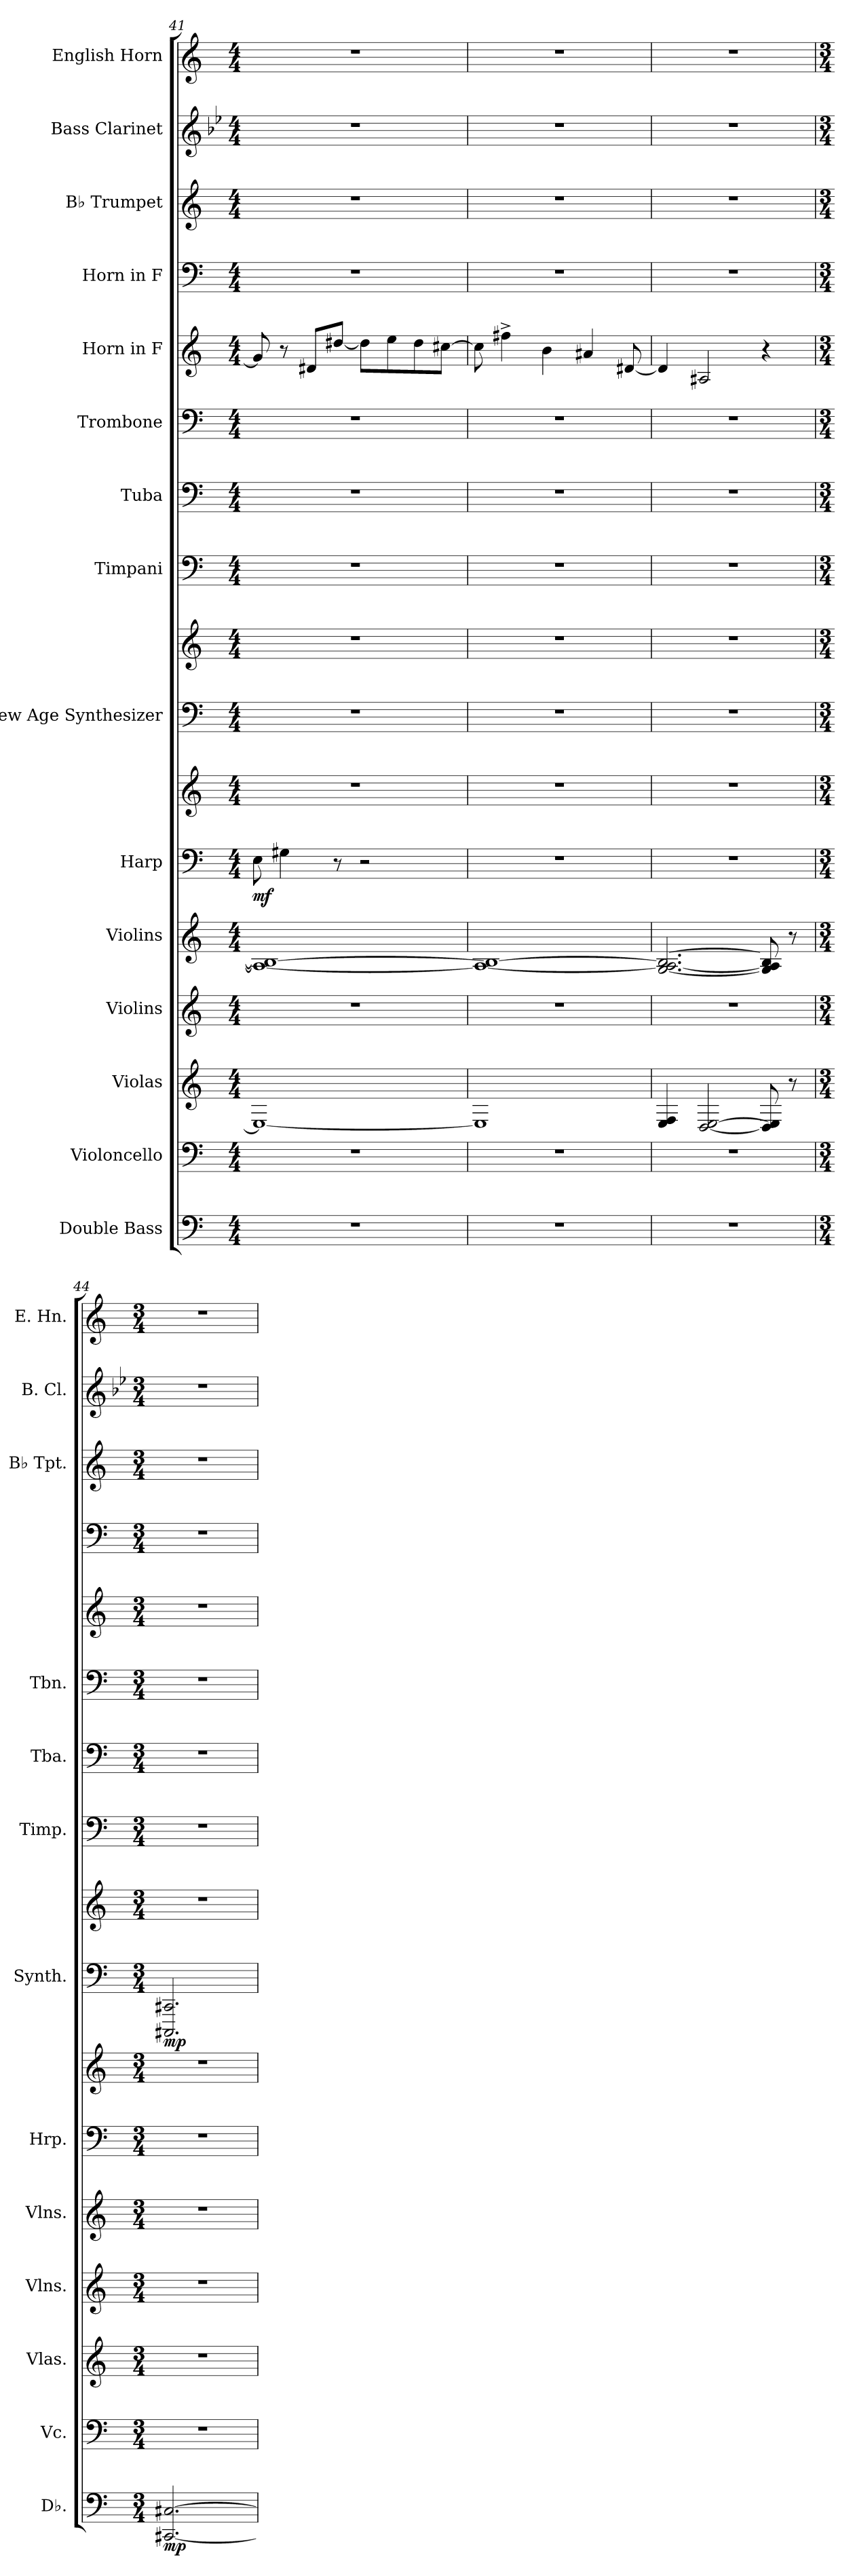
**kern	**dynam	**kern	**kern	**kern	**kern	**kern	**kern	**dynam	**kern	**kern	**kern	**kern	**kern	**kern	**kern	**kern	**kern	**kern
*part15	*part15	*part14	*part13	*part12	*part11	*part10	*part10	*part10	*part9	*part9	*part8	*part7	*part6	*part5	*part4	*part3	*part2	*part1
*staff17	*staff17	*staff16	*staff15	*staff14	*staff13	*staff12	*staff11	*staff11/12	*staff10	*staff9	*staff8	*staff7	*staff6	*staff5	*staff4	*staff3	*staff2	*staff1
*I"Double Bass	*	*I"Violoncello	*I"Violas	*I"Violins	*I"Violins	*I"Harp	*	*	*I"New Age Synthesizer	*	*I"Timpani	*I"Tuba	*I"Trombone	*I"Horn in F	*I"Horn in F	*I"B♭ Trumpet	*I"Bass Clarinet	*I"English Horn
*I'Db.	*	*I'Vc.	*I'Vlas.	*I'Vlns.	*I'Vlns.	*I'Hrp.	*	*	*I'Synth.	*	*I'Timp.	*I'Tba.	*I'Tbn.	*	*	*I'B♭ Tpt.	*I'B. Cl.	*I'E. Hn.
*clefF4	*	*clefF4	*clefG2	*clefG2	*clefG2	*clefF4	*clefG2	*	*clefF4	*clefG2	*clefF4	*clefF4	*clefF4	*clefG2	*clefF4	*clefG2	*clefG2	*clefG2
*ITrd7c12	*	*	*	*	*	*	*	*	*	*	*	*	*	*ITrd4c7	*ITrd4c7	*ITrd1c2	*ITrd8c14	*ITrd4c7
*k[]	*	*k[]	*k[]	*k[]	*k[]	*k[]	*k[]	*	*k[]	*k[]	*k[]	*k[]	*k[]	*k[b-]	*k[b-]	*k[b-e-]	*k[b-e-]	*k[b-]
*M4/4	*	*M4/4	*M4/4	*M4/4	*M4/4	*M4/4	*M4/4	*	*M4/4	*M4/4	*M4/4	*M4/4	*M4/4	*M4/4	*M4/4	*M4/4	*M4/4	*M4/4
=41	=41	=41	=41	=41	=41	=41	=41	=41	=41	=41	=41	=41	=41	=41	=41	=41	=41	=41
!	!	!	!	!	!	!	!	!LO:DY:b=2	!	!	!	!	!	!	!	!	!	!
1r	.	1r	1E_	1r	1A_ 1B_	8E\	1r	mf	1r	1r	1r	1r	1r	8c#/]	1r	1r	1r	1r
.	.	.	.	.	.	4G#X\	.	.	.	.	.	.	.	8r	.	.	.	.
.	.	.	.	.	.	.	.	.	.	.	.	.	.	8G#X/L	.	.	.	.
.	.	.	.	.	.	8r	.	.	.	.	.	.	.	[8g#X/J	.	.	.	.
.	.	.	.	.	.	2r	.	.	.	.	.	.	.	8g#\L]	.	.	.	.
.	.	.	.	.	.	.	.	.	.	.	.	.	.	8a\	.	.	.	.
.	.	.	.	.	.	.	.	.	.	.	.	.	.	8g#\	.	.	.	.
.	.	.	.	.	.	.	.	.	.	.	.	.	.	[8f#X\J	.	.	.	.
=42	=42	=42	=42	=42	=42	=42	=42	=42	=42	=42	=42	=42	=42	=42	=42	=42	=42	=42
1r	.	1r	1E]	1r	1A_ 1B_	1r	1r	.	1r	1r	1r	1r	1r	8f#\]	1r	1r	1r	1r
.	.	.	.	.	.	.	.	.	.	.	.	.	.	4bn^\	.	.	.	.
.	.	.	.	.	.	.	.	.	.	.	.	.	.	4e\	.	.	.	.
.	.	.	.	.	.	.	.	.	.	.	.	.	.	4d#X/	.	.	.	.
.	.	.	.	.	.	.	.	.	.	.	.	.	.	[8G#X/	.	.	.	.
!!LO:PB:g=z
=43	=43	=43	=43	=43	=43	=43	=43	=43	=43	=43	=43	=43	=43	=43	=43	=43	=43	=43
1r	.	1r	4E/ 4F/	1r	[2.G/ 2.A/_ 2.B/_	1r	1r	.	1r	1r	1r	1r	1r	4G#/]	1r	1r	1r	1r
.	.	.	[2D/ [2E/	.	.	.	.	.	.	.	.	.	.	2D#X/	.	.	.	.
.	.	.	8D/] 8E/]	.	8G/] 8A/] 8B/]	.	.	.	.	.	.	.	.	4r	.	.	.	.
.	.	.	8r	.	8r	.	.	.	.	.	.	.	.	.	.	.	.	.
=44	=44	=44	=44	=44	=44	=44	=44	=44	=44	=44	=44	=44	=44	=44	=44	=44	=44	=44
*M3/4	*	*M3/4	*M3/4	*M3/4	*M3/4	*M3/4	*M3/4	*	*M3/4	*M3/4	*M3/4	*M3/4	*M3/4	*M3/4	*M3/4	*M3/4	*M3/4	*M3/4
*	*	*	*	*	*	*	*	*	*	*	*	*	*	*	*	*	*	*MM55
!	!LO:DY:b	!	!	!	!	!	!	!LO:DY:a	!	!	!	!	!	!	!	!	!	!
[2.CCC#X/ [2.CC#X/	mp	2.r	2.r	2.r	2.r	2.r	2.r	mp	2.CCC#X/ 2.CC#X/	2.r	2.r	2.r	2.r	2.r	2.r	2.r	2.r	2.r
=	=	=	=	=	=	=	=	=	=	=	=	=	=	=	=	=	=	=
*-	*-	*-	*-	*-	*-	*-	*-	*-	*-	*-	*-	*-	*-	*-	*-	*-	*-	*-
